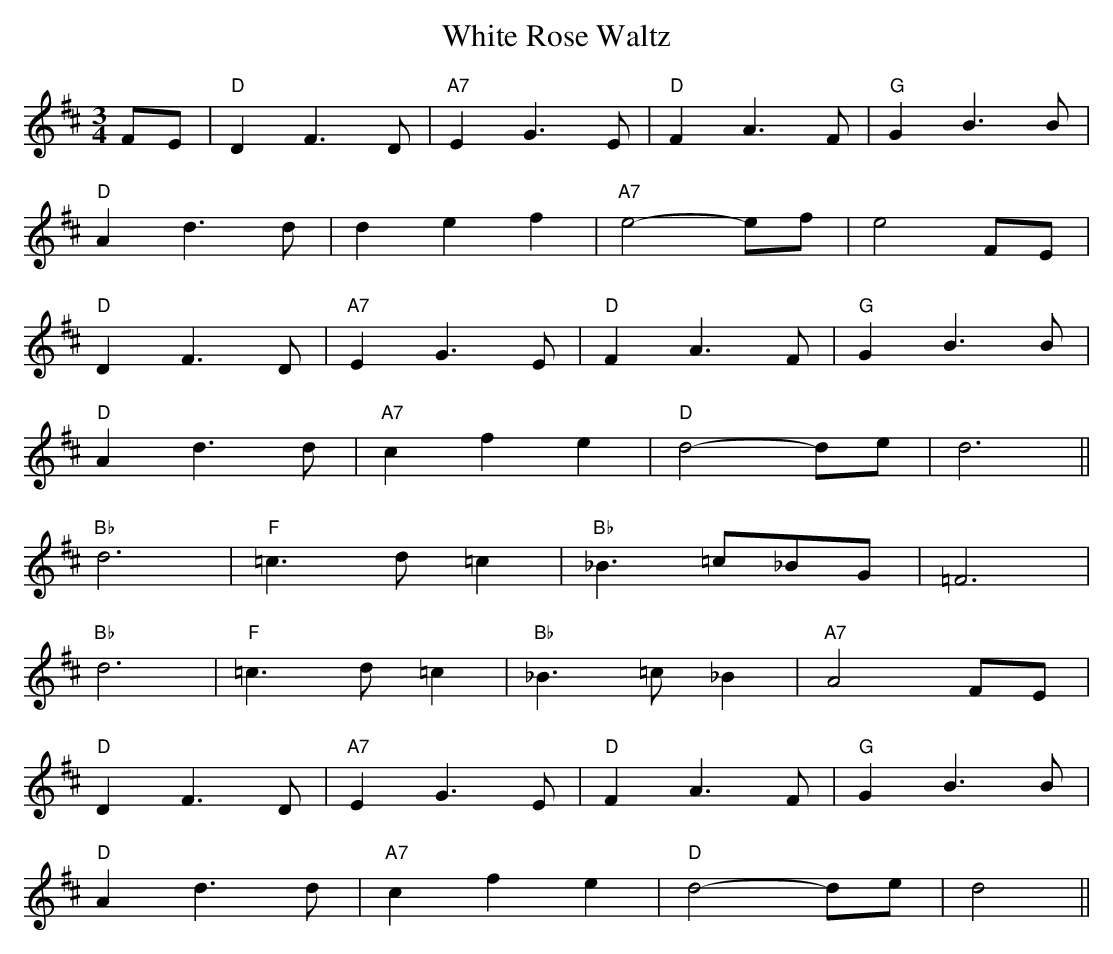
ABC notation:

X:1
T:White Rose Waltz
M:3/4
K:D
FE|"D"D2F3D|"A7"E2G3E|"D"F2A3F|"G"G2B3B|
"D"A2d3d|d2e2f2|"A7"e4-ef|e4FE|
"D"D2F3D|"A7"E2G3E|"D"F2A3F|"G"G2B3B|
"D"A2d3d|"A7"c2f2e2|"D"d4-de|d6||
"Bb"d6|"F"=c3d=c2|"Bb"_B3=c_BG|=F6|
"Bb"d6|"F"=c3d=c2|"Bb"_B3=c_B2|"A7"A4FE|
"D"D2F3D|"A7"E2G3E|"D"F2A3F|"G"G2B3B|
"D"A2d3d|"A7"c2f2e2|"D"d4-de|d4||
